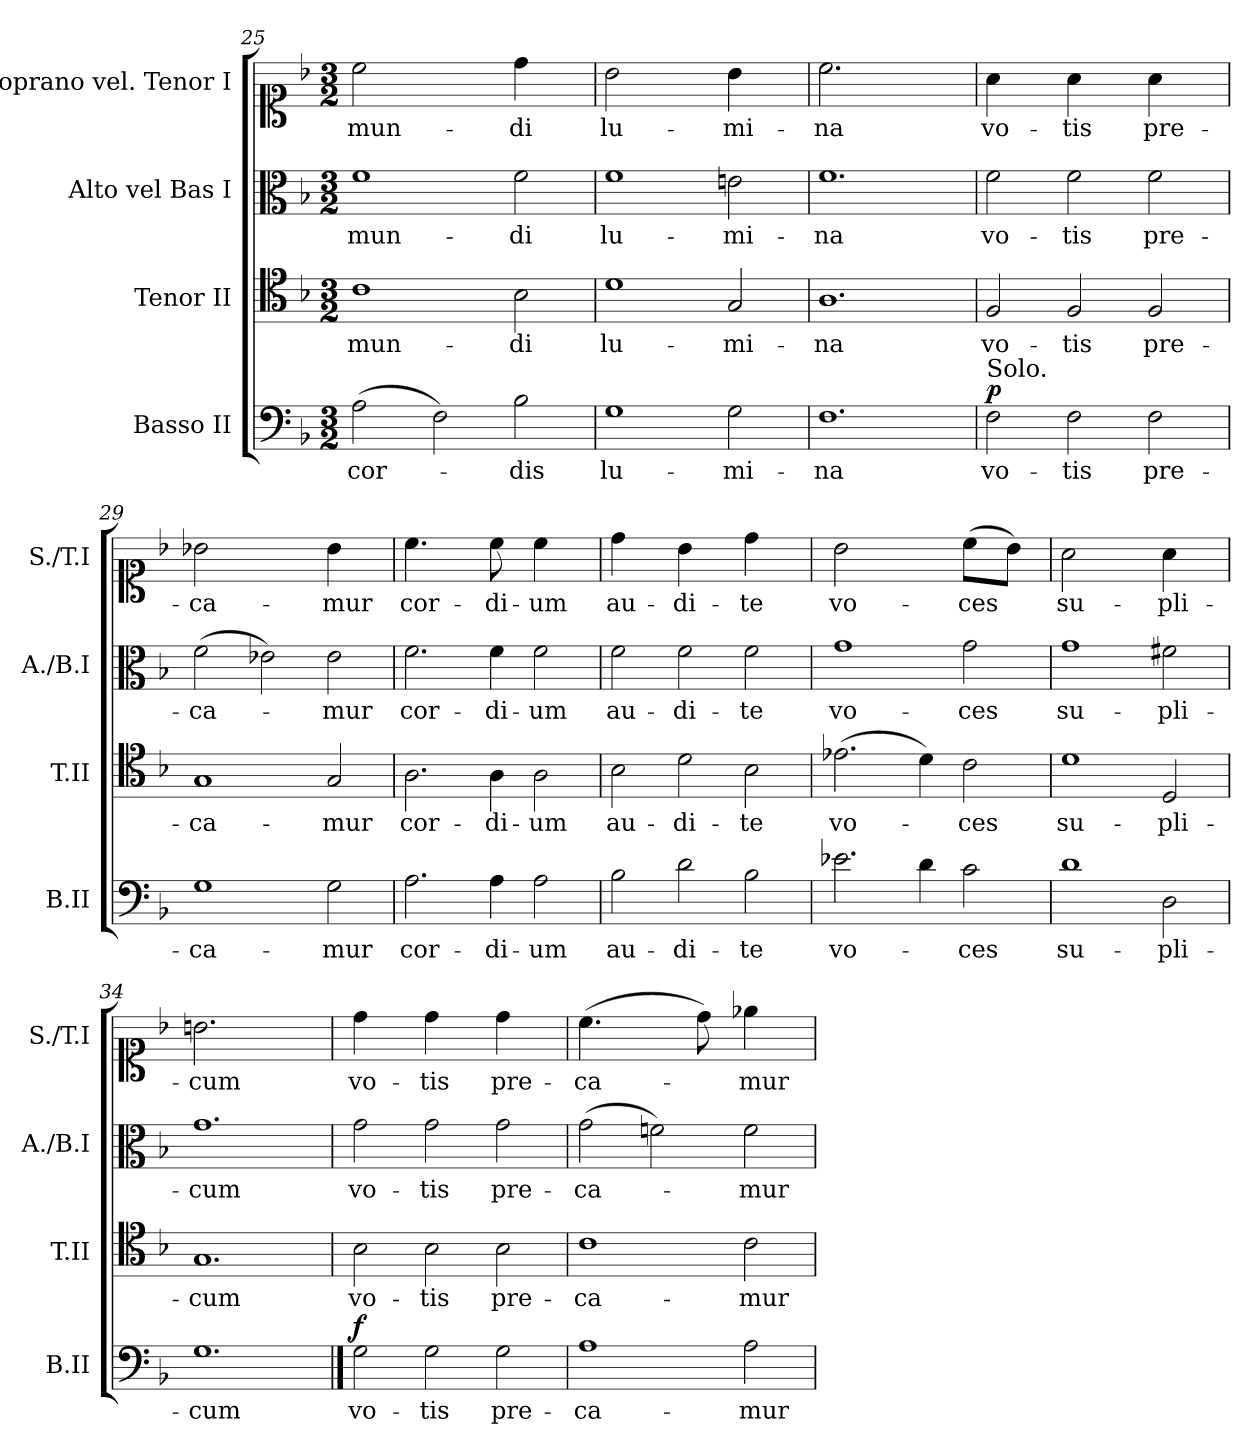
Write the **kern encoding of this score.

**kern	**text	**dynam	**kern	**text	**kern	**text	**kern	**text
*part4	*part4	*part4	*part3	*part3	*part2	*part2	*part1	*part1
*staff4	*staff4	*staff4	*staff3	*staff3	*staff2	*staff2	*staff1	*staff1
*I"Basso II	*	*	*I"Tenor II	*	*I"Alto vel Bas I	*	*I"Soprano vel. Tenor I	*
*I'B.II	*	*	*I'T.II	*	*I'A./B.I	*	*I'S./T.I	*
*clefF4	*	*	*clefC4	*	*clefC3	*	*clefC1	*
*k[b-]	*	*	*k[b-]	*	*k[b-]	*	*k[b-]	*
*M3/2	*	*	*M3/2	*	*M3/2	*	*M3/2	*
=25	=25	=25	=25	=25	=25	=25	=25	=25
!	!	!	!	!	!	!	!LO:N:vis=2	!
(2A\	cor-	.	1c\	mun-	1f\	mun-	1cc\	mun-
2F\)	.	.	.	.	.	.	.	.
!	!	!	!	!	!	!	!LO:N:vis=4	!
2B-\	-dis	.	2B-\	-di	2f\	-di	2dd\	-di
=26	=26	=26	=26	=26	=26	=26	=26	=26
!	!	!	!	!	!	!	!LO:N:vis=2	!
1G\	lu-	.	1d\	lu-	1f\	lu-	1b-\	lu-
!	!	!	!	!	!	!	!LO:N:vis=4	!
2G\	-mi-	.	2G/	-mi-	2en\	-mi-	2b-\	-mi-
=27	=27	=27	=27	=27	=27	=27	=27	=27
!	!	!	!	!	!	!	!LO:N:vis=2.	!
1.F\	-na	.	1.A\	-na	1.f\	-na	1.cc\	-na
=28	=28	=28	=28	=28	=28	=28	=28	=28
!LO:TX:a:t=Solo.	!	!	!	!	!	!	!	!
!	!	!LO:DY:b	!	!	!	!	!LO:N:vis=4	!
2F\	vo-	p.	2F/	vo-	2f\	vo-	2a\	vo-
!	!	!	!	!	!	!	!LO:N:vis=4	!
2F\	-tis	.	2F/	-tis	2f\	-tis	2a\	-tis
!	!	!	!	!	!	!	!LO:N:vis=4	!
2F\	pre-	.	2F/	pre-	2f\	pre-	2a\	pre-
=29	=29	=29	=29	=29	=29	=29	=29	=29
!	!	!	!	!	!	!	!LO:N:vis=2	!
1G\	-ca-	.	1G/	-ca-	(2f\	-ca-	1b-X\	-ca-
.	.	.	.	.	2e-X\)	.	.	.
!	!	!	!	!	!	!	!LO:N:vis=4	!
2G\	-mur	.	2G/	-mur	2e-\	-mur	2b-\	-mur
=30	=30	=30	=30	=30	=30	=30	=30	=30
!	!	!	!	!	!	!	!LO:N:vis=4.	!
2.A\	cor-	.	2.A\	cor-	2.f\	cor-	2.cc\	cor-
!	!	!	!	!	!	!	!LO:N:vis=8	!
4A\	-di-	.	4A\	-di-	4f\	-di-	4cc\	-di-
!	!	!	!	!	!	!	!LO:N:vis=4	!
2A\	-um	.	2A\	-um	2f\	-um	2cc\	-um
=31	=31	=31	=31	=31	=31	=31	=31	=31
!	!	!	!	!	!	!	!LO:N:vis=4	!
2B-\	au-	.	2B-\	au-	2f\	au-	2dd\	au-
!	!	!	!	!	!	!	!LO:N:vis=4	!
2d\	-di-	.	2d\	-di-	2f\	-di-	2b-\	-di-
!	!	!	!	!	!	!	!LO:N:vis=4	!
2B-\	-te	.	2B-\	-te	2f\	-te	2dd\	-te
=32	=32	=32	=32	=32	=32	=32	=32	=32
!	!	!	!	!	!	!	!LO:N:vis=2	!
2.e-X\	vo-	.	(2.e-X\	vo-	1g\	vo-	1b-\	vo-
4d\	.	.	4d\)	.	.	.	.	.
!	!	!	!	!	!	!	!LO:N:vis=8	!
2c\	-ces	.	2c\	-ces	2g\	-ces	(4cc\L	-ces
!	!	!	!	!	!	!	!LO:N:vis=8	!
.	.	.	.	.	.	.	4b-\J)	.
=33	=33	=33	=33	=33	=33	=33	=33	=33
!	!	!	!	!	!	!	!LO:N:vis=2	!
1d\	su-	.	1d\	su-	1g\	su-	1a\	su-
!	!	!	!	!	!	!	!LO:N:vis=4	!
2D\	-pli-	.	2D/	-pli-	2f#X\	-pli-	2a\	-pli-
=34	=34	=34	=34	=34	=34	=34	=34	=34
!	!	!	!	!	!	!	!LO:N:vis=2.	!
1.G\	-cum	.	1.G/	-cum	1.g\	-cum	1.bn\	-cum
==35	=35	=35	=35	=35	=35	=35	=35	=35
!	!	!LO:DY:b	!	!	!	!	!LO:N:vis=4	!
2G\	vo-	f.	2B-\	vo-	2g\	vo-	2dd\	vo-
!	!	!	!	!	!	!	!LO:N:vis=4	!
2G\	-tis	.	2B-\	-tis	2g\	-tis	2dd\	-tis
!	!	!	!	!	!	!	!LO:N:vis=4	!
2G\	pre-	.	2B-\	pre-	2g\	pre-	2dd\	pre-
=36	=36	=36	=36	=36	=36	=36	=36	=36
!	!	!	!	!	!	!	!LO:N:vis=4.	!
1A\	-ca-	.	1c\	-ca-	(2g\	-ca-	(2.cc\	-ca-
.	.	.	.	.	2fn\)	.	.	.
!	!	!	!	!	!	!	!LO:N:vis=8	!
.	.	.	.	.	.	.	4dd\)	.
!	!	!	!	!	!	!	!LO:N:vis=4	!
2A\	-mur	.	2c\	-mur	2f\	-mur	2ee-X\	-mur
=	=	=	=	=	=	=	=	=
*-	*-	*-	*-	*-	*-	*-	*-	*-
